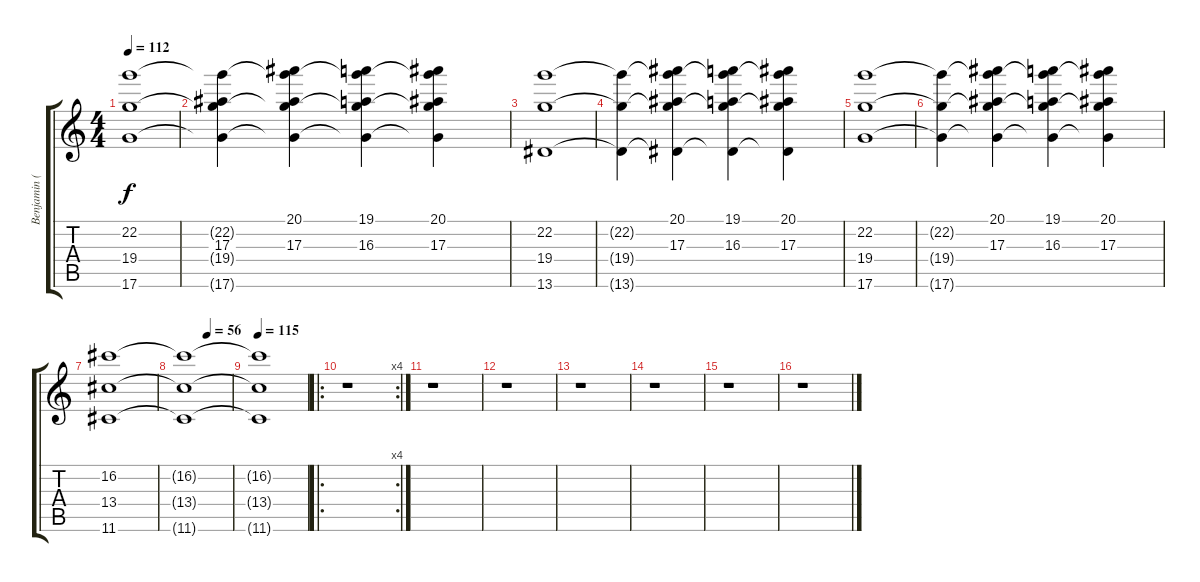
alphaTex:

\track ("Benjamin (KeybExtra)" "Benjamin (") {instrument stringensemble2}
\staff {score tabs}
\tuning (D5 A4 F4 C4 G3 D3) {hide}
\ts (4 4)
\tempo 112
\clef g2
\ks c
(22.2 19.4 17.6).1{dy f} |
(22.2{t} 17.3{t} 19.4{t} 17.6{t}).4 (20.1 22.2{t} 17.3 19.4{t} 17.6{t}).4 (19.1 22.2{t} 16.3 19.4{t} 17.6{t}).4 (20.1 22.2{t} 17.3 19.4{t} 17.6{t}).4 |
(22.2 19.4 13.6).1 |
(22.2{t} 19.4{t} 13.6{t}).4 (20.1 22.2{t} 17.3 19.4{t} 13.6{t}).4 (19.1 22.2{t} 16.3 19.4{t} 13.6{t}).4 (20.1 22.2{t} 17.3 19.4{t} 13.6{t}).4 |
(22.2 19.4 17.6).1 |
(22.2{t} 19.4{t} 17.6{t}).4 (20.1 22.2{t} 17.3 19.4{t} 17.6{t}).4 (19.1 22.2{t} 16.3 19.4{t} 17.6{t}).4 (20.1 22.2{t} 17.3 19.4{t} 17.6{t}).4 |
(16.2 13.4 11.6).1 |
\tempo (56 0.5)
(16.2{t} 13.4{t} 11.6{t}).1 |
\tempo 115
(16.2{t} 13.4{t} 11.6{t}).1 |
\ro
\rc 4
r.1 |
r.1 |
r.1 |
r.1 |
r.1 |
r.1 |
r.1
